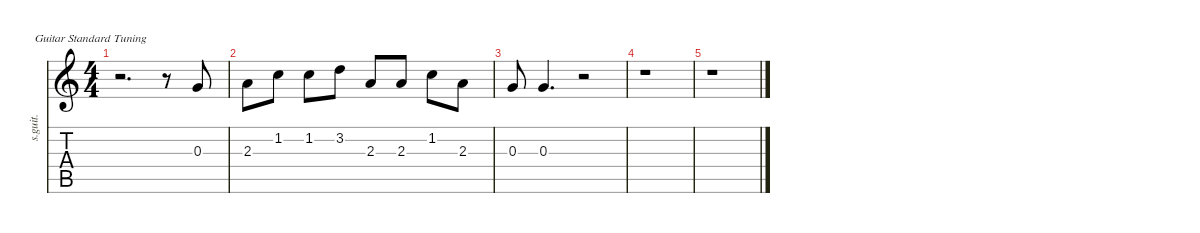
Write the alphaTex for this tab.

\defaultSystemsLayout 4
\hideDynamics
\bracketExtendMode nobrackets
\track ("Carly Simon" "s.guit.") {instrument clarinet}
\staff {score tabs}
\tuning (E4 B3 G3 D3 A2 E2)
\displaytranspose 12
\ts (4 4)
\tempo (107 hide)
\clef g2
\ks c
r.2{d dy mp} r.8 0.3.8 |
2.3.8 1.2.8 1.2.8 3.2.8 2.3.8 2.3.8 1.2.8 2.3.8 |
0.3.8 0.3.4{d} r.2 |
r.1 |
r.1
